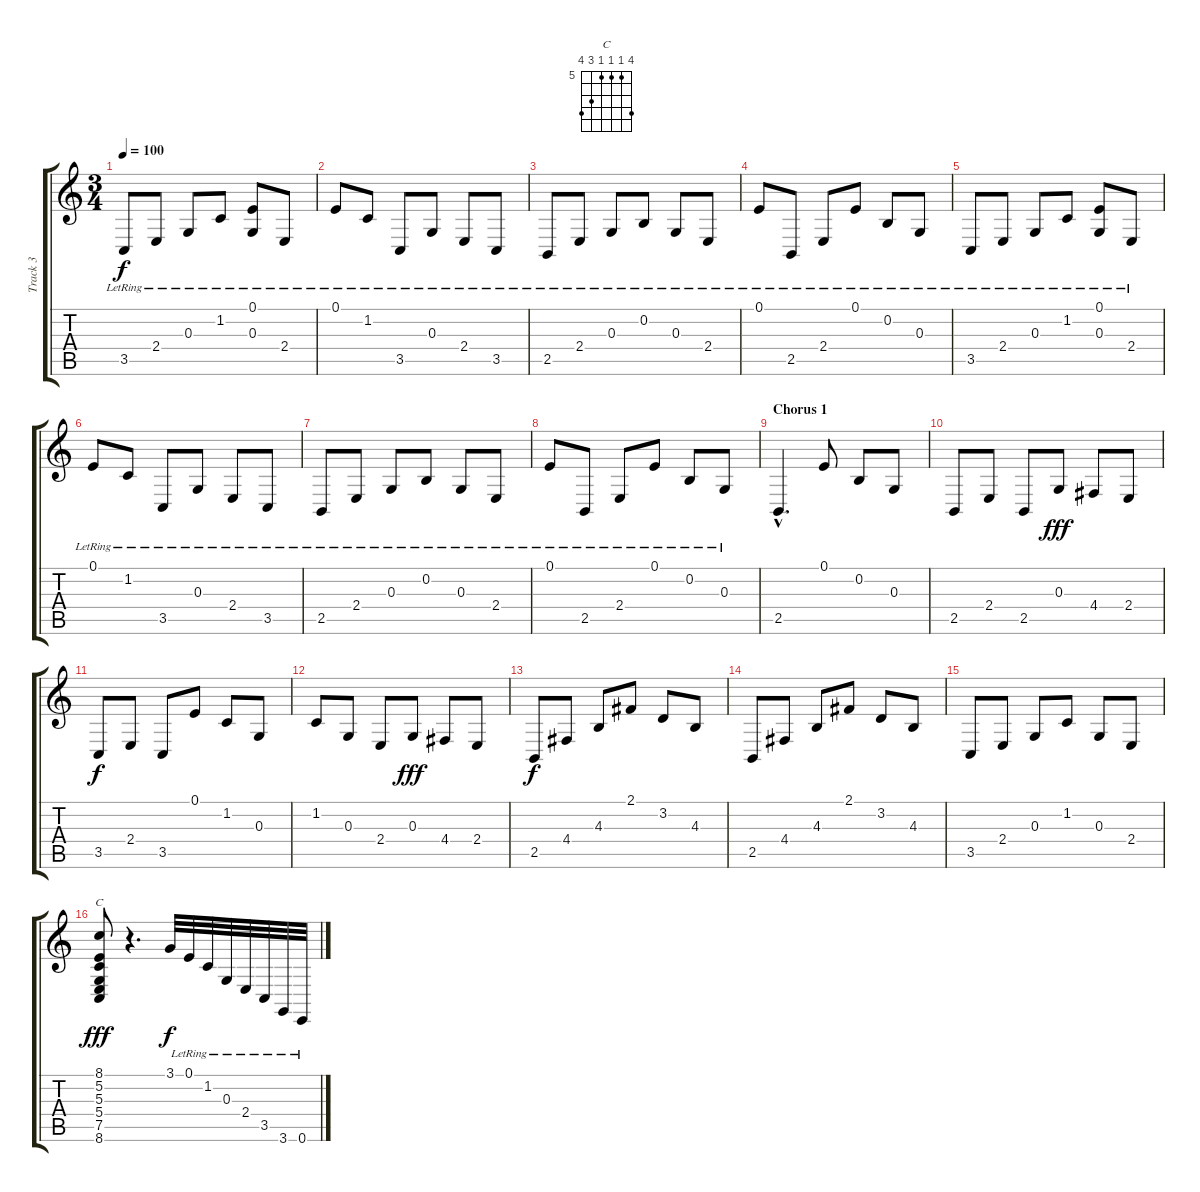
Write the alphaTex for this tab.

\track ("Track 3" "Track 3") {instrument lead8bassandlead}
\staff {score tabs}
\tuning (E4 B3 G3 D3 A2 E2) {hide}
\chord ("C" 8 5 5 5 7 8) {firstfret 5}
\ts (3 4)
\tempo 100
\clef g2
\ks c
3.5{lr}.8{dy f volume 7} 2.4{lr}.8 0.3{lr}.8 1.2{lr}.8 (0.1{lr} 0.3{lr}).8 2.4{lr}.8 |
0.1{lr}.8 1.2{lr}.8 3.5{lr}.8 0.3{lr}.8 2.4{lr}.8 3.5{lr}.8 |
2.5{lr}.8 2.4{lr}.8 0.3{lr}.8 0.2{lr}.8 0.3{lr}.8 2.4{lr}.8 |
0.1{lr}.8 2.5{lr}.8 2.4{lr}.8 0.1{lr}.8 0.2{lr}.8 0.3{lr}.8 |
3.5{lr}.8 2.4{lr}.8 0.3{lr}.8 1.2{lr}.8 (0.1{lr} 0.3{lr}).8 2.4{lr}.8 |
0.1{lr}.8 1.2{lr}.8 3.5{lr}.8 0.3{lr}.8 2.4{lr}.8 3.5{lr}.8 |
2.5{lr}.8 2.4{lr}.8 0.3{lr}.8 0.2{lr}.8 0.3{lr}.8 2.4{lr}.8 |
0.1{lr}.8 2.5{lr}.8 2.4{lr}.8 0.1{lr}.8 0.2{lr}.8 0.3{lr}.8 |
\section ("" "Chorus 1")
2.5{hac}.4{d volume 11} 0.1.8 0.2.8 0.3.8 |
2.5.8 2.4.8 2.5.8 0.3.8{dy fff} 4.4.8 2.4.8 |
3.5.8{dy f} 2.4.8 3.5.8 0.1.8 1.2.8 0.3.8 |
1.2.8 0.3.8 2.4.8 0.3.8{dy fff} 4.4.8 2.4.8 |
2.5.8{dy f} 4.4.8 4.3.8 2.1.8 3.2.8 4.3.8 |
2.5.8 4.4.8 4.3.8 2.1.8 3.2.8 4.3.8 |
3.5.8 2.4.8 0.3.8 1.2.8 0.3.8 2.4.8 |
(8.1 5.2 5.3 5.4 7.5 8.6).8{ch "C" dy fff} r.4{d} 3.1.32{dy f} 0.1{lr}.32 1.2{lr}.32 0.3{lr}.32 2.4{lr}.32 3.5{lr}.32 3.6{lr}.32 0.6{lr}.32
